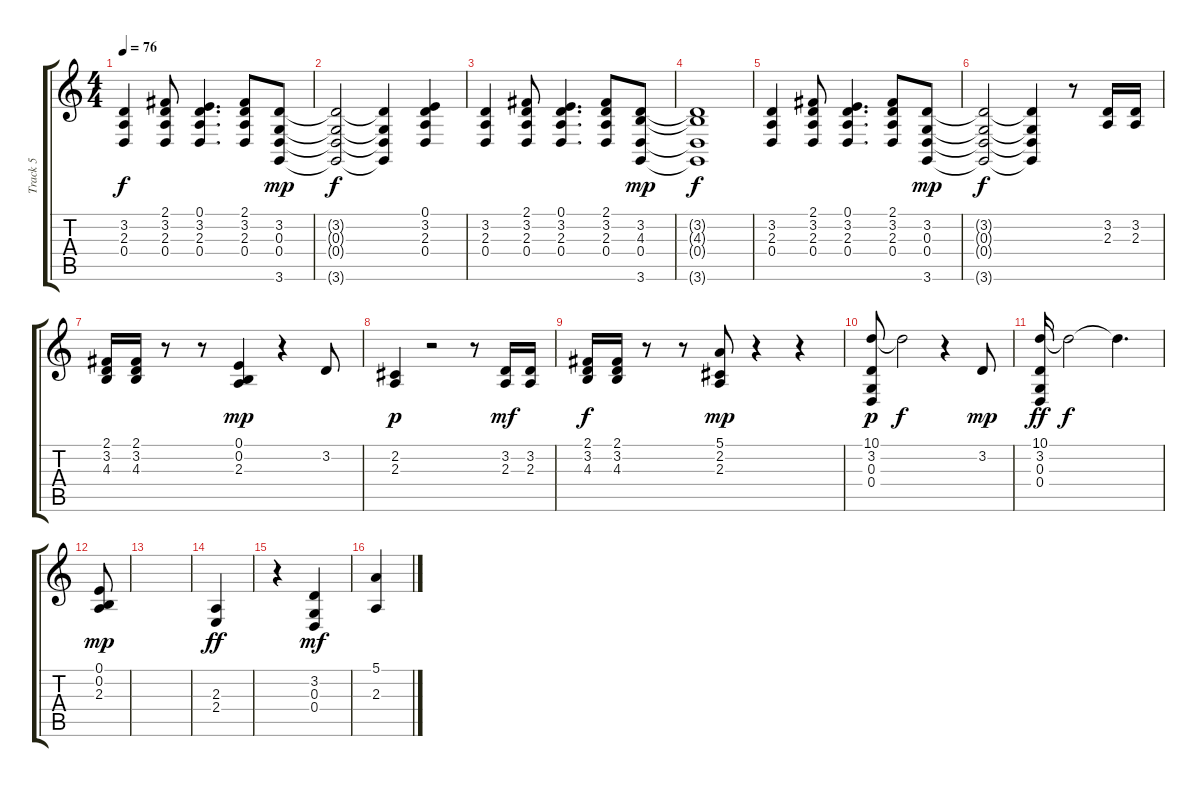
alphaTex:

\track ("Track 5" "Track 5") {instrument synthstrings1}
\staff {score tabs}
\tuning (E4 B3 G3 D3 A2 E2) {hide}
\ts (4 4)
\tempo 76
\clef g2
\ks c
(3.2 2.3 0.4).4{dy f} (2.1 3.2 2.3 0.4).8 (0.1 3.2 2.3 0.4).4{d} (2.1 3.2 2.3 0.4).8 (3.2 0.3 0.4 3.6).8{dy mp} |
(3.2{t} 0.3{t} 0.4{t} 3.6{t}).2{dy f} (3.2{t} 0.3{t} 0.4{t} 3.6{t}).4 (0.1 3.2 2.3 0.4).4 |
(3.2 2.3 0.4).4 (2.1 3.2 2.3 0.4).8 (0.1 3.2 2.3 0.4).4{d} (2.1 3.2 2.3 0.4).8 (3.2 4.3 0.4 3.6).8{dy mp} |
(3.2{t} 4.3{t} 0.4{t} 3.6{t}).1{dy f} |
(3.2 2.3 0.4).4 (2.1 3.2 2.3 0.4).8 (0.1 3.2 2.3 0.4).4{d} (2.1 3.2 2.3 0.4).8 (3.2 0.3 0.4 3.6).8{dy mp} |
(3.2{t} 0.3{t} 0.4{t} 3.6{t}).2{dy f} (3.2{t} 0.3{t} 0.4{t} 3.6{t}).4 r.8 (3.2 2.3).16{volume 13 balance 8} (3.2 2.3).16 |
(2.1 3.2 4.3).16 (2.1 3.2 4.3).16 r.8 r.8 (0.1 0.2 2.3).4{dy mp} r.4 3.2.8 |
(2.2 2.3).4{dy p} r.2 r.8 (3.2 2.3).16{dy mf} (3.2 2.3).16 |
(2.1 3.2 4.3).16{dy f} (2.1 3.2 4.3).16 r.8 r.8 (5.1 2.2 2.3).8{dy mp} r.4 r.4 |
(10.1 3.2 0.3 0.4).8{dy p balance 0} 10.1{t}.2{dy f} r.4 3.2.8{dy mp} |
(10.1 3.2 0.3 0.4).16{dy ff} 10.1{t}.2{dy f} 10.1{t}.4{d} |
(0.1 0.2 2.3).8{dy mp} |
|
(2.3 2.4).4{dy ff balance 12 instrument fx2soundtrack} |
r.4 (3.2 0.3 0.4).4{dy mf} |
(5.1 2.3).4
